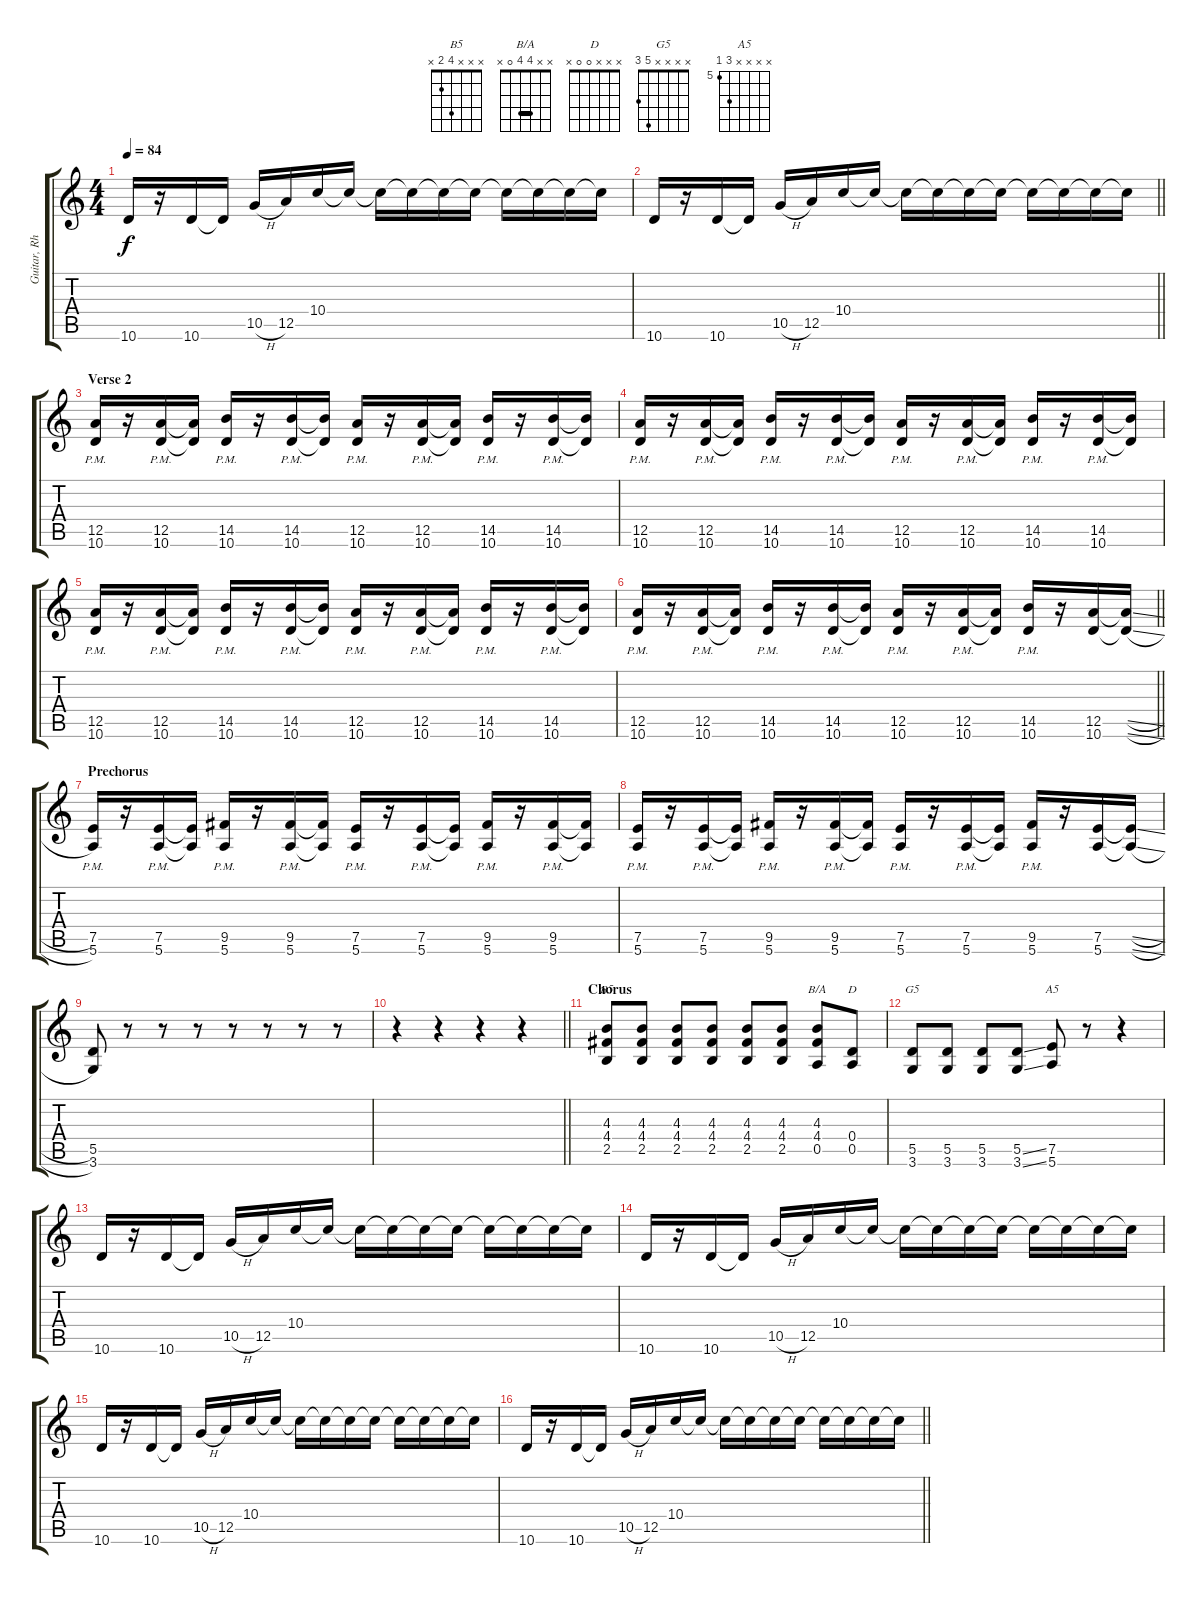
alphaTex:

\track ("Guitar, Rhythm" "Guitar, Rh") {instrument electricguitarjazz}
\staff {score tabs}
\tuning (E4 B3 G3 D3 A2 E2) {hide}
\chord ("B5" x x x 4 2 x)
\chord ("B/A" x x 4 4 0 x) {barre 4}
\chord ("D" x x x 0 0 x)
\chord ("G5" x x x x 5 3)
\chord ("A5" x x x x 7 5) {firstfret 5}
\ts (4 4)
\tempo 84
\clef g2
\ks c
10.6.16{dy f} r.16 10.6.16 10.6{t}.16 10.5{h}.16 12.5.16 10.4.16 10.4{t}.16 10.4{t}.16 10.4{t}.16 10.4{t}.16 10.4{t}.16 10.4{t}.16 10.4{t}.16 10.4{t}.16 10.4{t}.16 |
\barLineRight lightlight
10.6.16 r.16 10.6.16 10.6{t}.16 10.5{h}.16 12.5.16 10.4.16 10.4{t}.16 10.4{t}.16 10.4{t}.16 10.4{t}.16 10.4{t}.16 10.4{t}.16 10.4{t}.16 10.4{t}.16 10.4{t}.16 |
\section ("" "Verse 2")
(12.5{pm} 10.6{pm}).16 r.16 (12.5{pm} 10.6{pm}).16 (12.5{t} 10.6{t}).16 (14.5{pm} 10.6{pm}).16 r.16 (14.5{pm} 10.6{pm}).16 (14.5{t} 10.6{t}).16 (12.5{pm} 10.6{pm}).16 r.16 (12.5{pm} 10.6{pm}).16 (12.5{t} 10.6{t}).16 (14.5{pm} 10.6{pm}).16 r.16 (14.5{pm} 10.6{pm}).16 (14.5{t} 10.6{t}).16 |
(12.5{pm} 10.6{pm}).16 r.16 (12.5{pm} 10.6{pm}).16 (12.5{t} 10.6{t}).16 (14.5{pm} 10.6{pm}).16 r.16 (14.5{pm} 10.6{pm}).16 (14.5{t} 10.6{t}).16 (12.5{pm} 10.6{pm}).16 r.16 (12.5{pm} 10.6{pm}).16 (12.5{t} 10.6{t}).16 (14.5{pm} 10.6{pm}).16 r.16 (14.5{pm} 10.6{pm}).16 (14.5{t} 10.6{t}).16 |
(12.5{pm} 10.6{pm}).16 r.16 (12.5{pm} 10.6{pm}).16 (12.5{t} 10.6{t}).16 (14.5{pm} 10.6{pm}).16 r.16 (14.5{pm} 10.6{pm}).16 (14.5{t} 10.6{t}).16 (12.5{pm} 10.6{pm}).16 r.16 (12.5{pm} 10.6{pm}).16 (12.5{t} 10.6{t}).16 (14.5{pm} 10.6{pm}).16 r.16 (14.5{pm} 10.6{pm}).16 (14.5{t} 10.6{t}).16 |
\barLineRight lightlight
(12.5{pm} 10.6{pm}).16 r.16 (12.5{pm} 10.6{pm}).16 (12.5{t} 10.6{t}).16 (14.5{pm} 10.6{pm}).16 r.16 (14.5{pm} 10.6{pm}).16 (14.5{t} 10.6{t}).16 (12.5{pm} 10.6{pm}).16 r.16 (12.5{pm} 10.6{pm}).16 (12.5{t} 10.6{t}).16 (14.5{pm} 10.6{pm}).16 r.16 (12.5 10.6).16 (12.5{sl t} 10.6{sl t}).16 |
\section ("" "Prechorus")
(7.5{pm} 5.6{pm}).16 r.16 (7.5{pm} 5.6{pm}).16 (7.5{t} 5.6{t}).16 (9.5{pm} 5.6{pm}).16 r.16 (9.5{pm} 5.6{pm}).16 (9.5{t} 5.6{t}).16 (7.5{pm} 5.6{pm}).16 r.16 (7.5{pm} 5.6{pm}).16 (7.5{t} 5.6{t}).16 (9.5{pm} 5.6{pm}).16 r.16 (9.5{pm} 5.6{pm}).16 (9.5{t} 5.6{t}).16 |
(7.5{pm} 5.6{pm}).16 r.16 (7.5{pm} 5.6{pm}).16 (7.5{t} 5.6{t}).16 (9.5{pm} 5.6{pm}).16 r.16 (9.5{pm} 5.6{pm}).16 (9.5{t} 5.6{t}).16 (7.5{pm} 5.6{pm}).16 r.16 (7.5{pm} 5.6{pm}).16 (7.5{t} 5.6{t}).16 (9.5{pm} 5.6{pm}).16 r.16 (7.5 5.6).16 (7.5{sl t} 5.6{sl t}).16 |
(5.5 3.6).8 r.8 r.8 r.8 r.8 r.8 r.8 r.8 |
\barLineRight lightlight
r.4 r.4 r.4 r.4 |
\section ("" "Chorus")
(4.3 4.4 2.5).8{ch "B5" volume 12 instrument distortionguitar} (4.3 4.4 2.5).8 (4.3 4.4 2.5).8 (4.3 4.4 2.5).8 (4.3 4.4 2.5).8 (4.3 4.4 2.5).8 (4.3 4.4 0.5).8{ch "B/A"} (0.4 0.5).8{ch "D"} |
(5.5 3.6).8{ch "G5"} (5.5 3.6).8 (5.5 3.6).8 (5.5{ss} 3.6{ss}).8 (7.5 5.6).8{ch "A5"} r.8 r.4 |
10.6.16 r.16 10.6.16 10.6{t}.16 10.5{h}.16 12.5.16 10.4.16 10.4{t}.16 10.4{t}.16 10.4{t}.16 10.4{t}.16 10.4{t}.16 10.4{t}.16 10.4{t}.16 10.4{t}.16 10.4{t}.16 |
10.6.16 r.16 10.6.16 10.6{t}.16 10.5{h}.16 12.5.16 10.4.16 10.4{t}.16 10.4{t}.16 10.4{t}.16 10.4{t}.16 10.4{t}.16 10.4{t}.16 10.4{t}.16 10.4{t}.16 10.4{t}.16 |
10.6.16 r.16 10.6.16 10.6{t}.16 10.5{h}.16 12.5.16 10.4.16 10.4{t}.16 10.4{t}.16 10.4{t}.16 10.4{t}.16 10.4{t}.16 10.4{t}.16 10.4{t}.16 10.4{t}.16 10.4{t}.16 |
\barLineRight lightlight
10.6.16 r.16 10.6.16 10.6{t}.16 10.5{h}.16 12.5.16 10.4.16 10.4{t}.16 10.4{t}.16 10.4{t}.16 10.4{t}.16 10.4{t}.16 10.4{t}.16 10.4{t}.16 10.4{t}.16 10.4{t}.16
